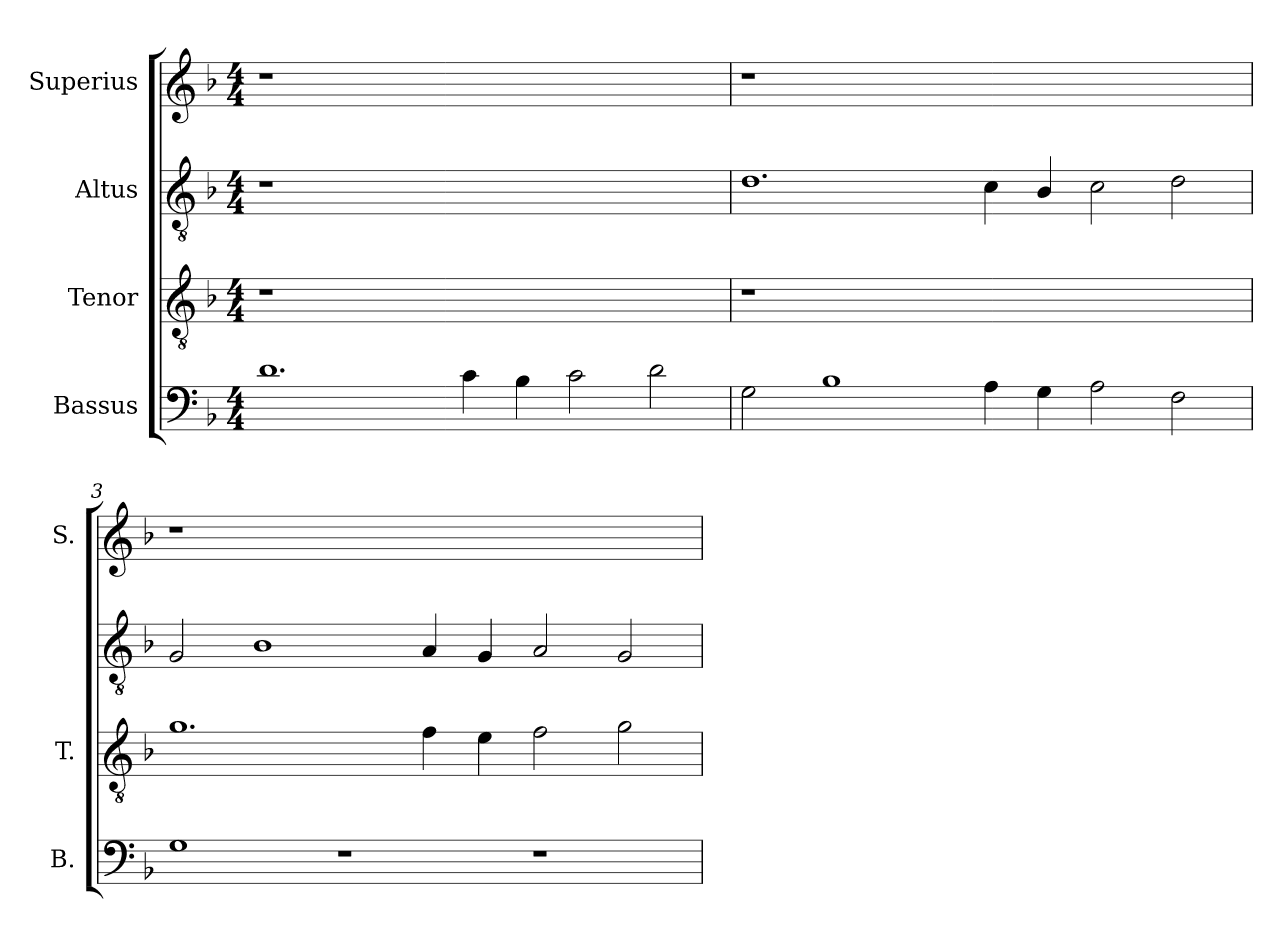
**kern	**kern	**kern	**kern
*part4	*part3	*part2	*part1
*staff4	*staff3	*staff2	*staff1
*I"Bassus	*I"Tenor	*I"Altus	*I"Superius
*I'B.	*I'T.	*	*I'S.
!!LO:PB:g=z
*clefF4	*clefGv2	*clefGv2	*clefG2
*	*ITrd7c12	*ITrd7c12	*
*k[b-]	*k[b-]	*k[b-]	*k[b-]
*F:	*F:	*F:	*F:
*M4/4	*M4/4	*M4/4	*M4/4
=1	=1	=1	=1
!	!LO:N:vis=1	!LO:N:vis=1	!LO:N:vis=1
1.di	1r	1r	1r
.	0ryy	0ryy	0ryy
4ci\	.	.	.
4B-i\	.	.	.
2ci\	.	.	.
2di\	.	.	.
=2	=2	=2	=2
!	!LO:N:vis=1	!	!LO:N:vis=1
2Gi\	1r	1.Di	1r
1B-i	.	.	.
.	0ryy	.	0ryy
4Ai\	.	4Ci\	.
4Gi\	.	4BB-i/	.
2Ai\	.	2Ci\	.
2Fi\	.	2Di\	.
=3	=3	=3	=3
!	!	!	!LO:N:vis=1
1Gi	1.Gi	2GGi/	1r
.	.	1BB-i	.
1r	.	.	0ryy
.	4Fi\	4AAi/	.
.	4Ei\	4GGi/	.
1r	2Fi\	2AAi/	.
.	2Gi\	2GGi/	.
=	=	=	=
*-	*-	*-	*-
